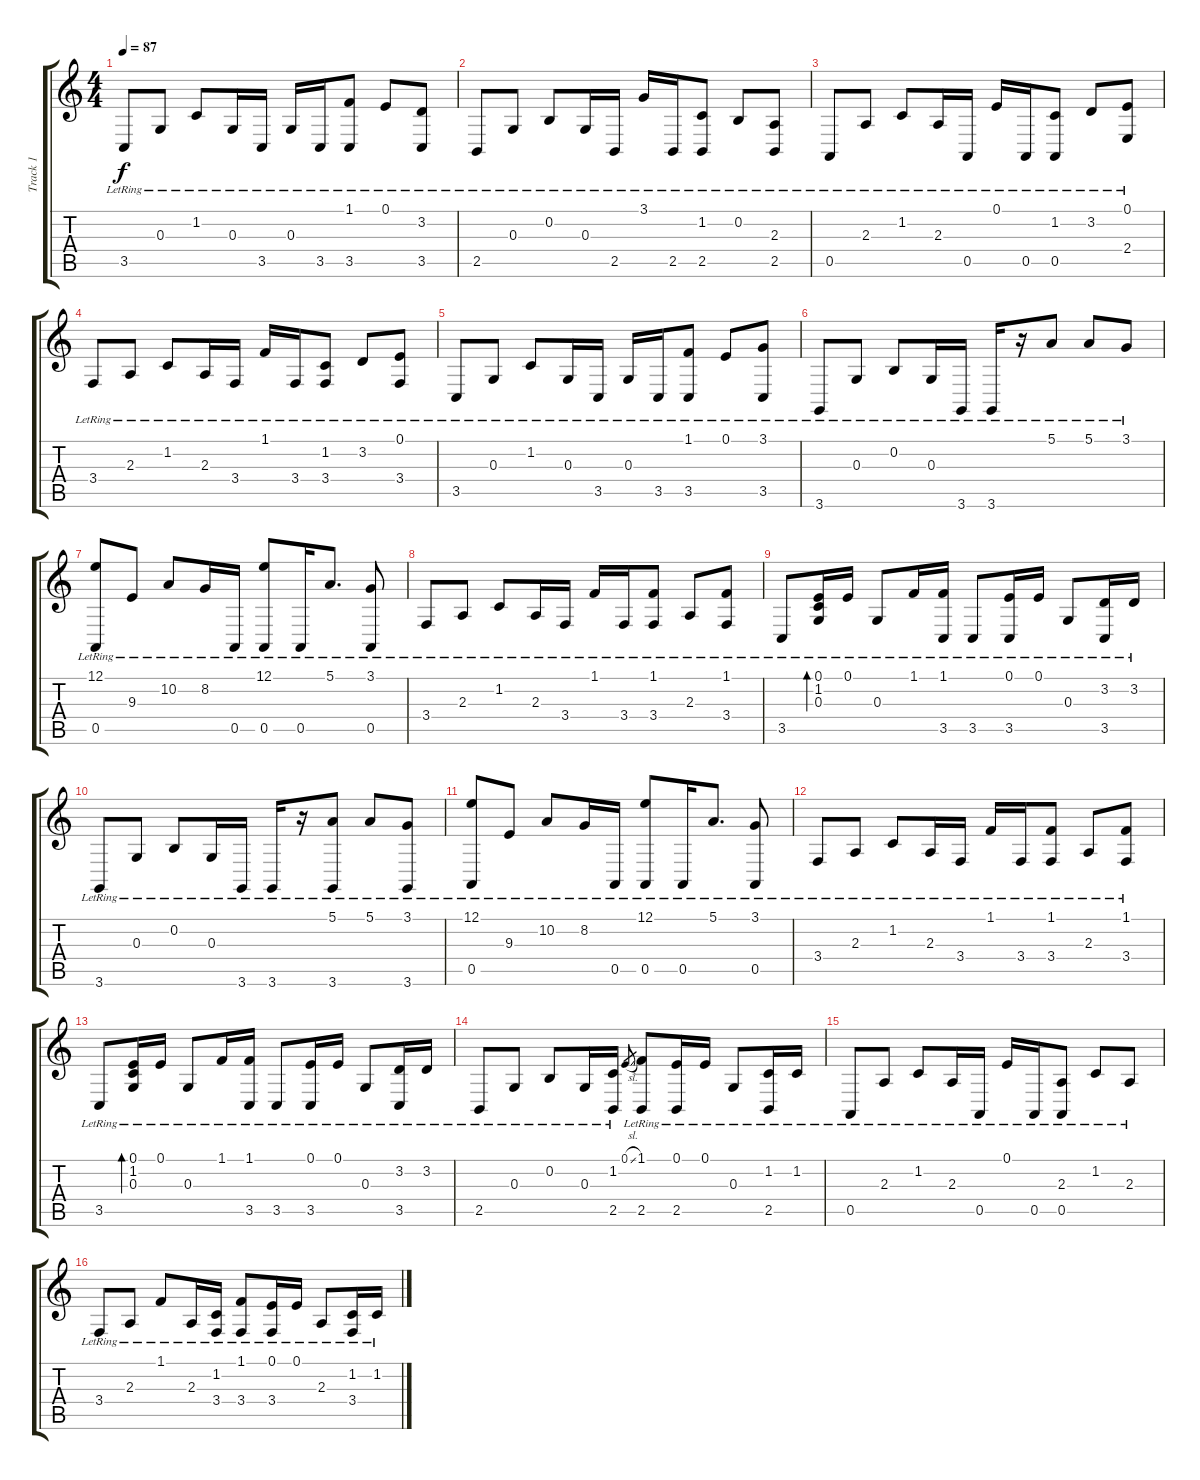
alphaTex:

\track ("Track 1" "Track 1") {instrument acousticgrandpiano bank 127}
\staff {score tabs}
\tuning (E4 B3 G3 D3 A2 E2) {hide}
\ts (4 4)
\tempo 87
\clef g2
\ks c
3.5{lr}.8{dy f} 0.3{lr}.8 1.2{lr}.8 0.3{lr}.16 3.5{lr}.16 0.3{lr}.16 3.5{lr}.16 (1.1{lr} 3.5{lr}).8 0.1{lr}.8 (3.2{lr} 3.5{lr}).8 |
2.5{lr}.8 0.3{lr}.8 0.2{lr}.8 0.3{lr}.16 2.5{lr}.16 3.1{lr}.16 2.5{lr}.16 (1.2{lr} 2.5{lr}).8 0.2{lr}.8 (2.3{lr} 2.5{lr}).8 |
0.5{lr}.8 2.3{lr}.8 1.2{lr}.8 2.3{lr}.16 0.5{lr}.16 0.1{lr}.16 0.5{lr}.16 (1.2{lr} 0.5{lr}).8 3.2{lr}.8 (0.1{lr} 2.4{lr}).8 |
3.4{lr}.8 2.3{lr}.8 1.2{lr}.8 2.3{lr}.16 3.4{lr}.16 1.1{lr}.16 3.4{lr}.16 (1.2{lr} 3.4{lr}).8 3.2{lr}.8 (0.1{lr} 3.4{lr}).8 |
3.5{lr}.8 0.3{lr}.8 1.2{lr}.8 0.3{lr}.16 3.5{lr}.16 0.3{lr}.16 3.5{lr}.16 (1.1{lr} 3.5{lr}).8 0.1{lr}.8 (3.1{lr} 3.5{lr}).8 |
3.6{lr}.8 0.3{lr}.8 0.2{lr}.8 0.3{lr}.16 3.6{lr}.16 3.6{lr}.16 r.16 5.1{lr}.8 5.1{lr}.8 3.1{lr}.8 |
(12.1{lr} 0.5{lr}).8 9.3{lr}.8 10.2{lr}.8 8.2{lr}.16 0.5{lr}.16 (12.1{lr} 0.5{lr}).8 0.5{lr}.16 5.1{lr}.8{d} (3.1{lr} 0.5{lr}).8 |
3.4{lr}.8 2.3{lr}.8 1.2{lr}.8 2.3{lr}.16 3.4{lr}.16 1.1{lr}.16 3.4{lr}.16 (1.1{lr} 3.4{lr}).8 2.3{lr}.8 (1.1{lr} 3.4{lr}).8 |
3.5{lr}.8 (0.1{lr} 1.2{lr} 0.3{lr}).16{bd 120} 0.1{lr}.16 0.3{lr}.8 1.1{lr}.16 (1.1{lr} 3.5{lr}).16 3.5{lr}.8 (0.1{lr} 3.5{lr}).16 0.1{lr}.16 0.3{lr}.8 (3.2{lr} 3.5{lr}).16 3.2{lr}.16 |
3.6{lr}.8 0.3{lr}.8 0.2{lr}.8 0.3{lr}.16 3.6{lr}.16 3.6{lr}.16 r.16 (5.1{lr} 3.6{lr}).8 5.1{lr}.8 (3.1{lr} 3.6{lr}).8 |
(12.1{lr} 0.5{lr}).8 9.3{lr}.8 10.2{lr}.8 8.2{lr}.16 0.5{lr}.16 (12.1{lr} 0.5{lr}).8 0.5{lr}.16 5.1{lr}.8{d} (3.1{lr} 0.5{lr}).8 |
3.4{lr}.8 2.3{lr}.8 1.2{lr}.8 2.3{lr}.16 3.4{lr}.16 1.1{lr}.16 3.4{lr}.16 (1.1{lr} 3.4{lr}).8 2.3{lr}.8 (1.1{lr} 3.4{lr}).8 |
3.5{lr}.8 (0.1{lr} 1.2{lr} 0.3{lr}).16{bd 120} 0.1{lr}.16 0.3{lr}.8 1.1{lr}.16 (1.1{lr} 3.5{lr}).16 3.5{lr}.8 (0.1{lr} 3.5{lr}).16 0.1{lr}.16 0.3{lr}.8 (3.2{lr} 3.5{lr}).16 3.2{lr}.16 |
2.5{lr}.8 0.3{lr}.8 0.2{lr}.8 0.3{lr}.16 (1.2{lr} 2.5{lr}).16 0.1{sl}.8{gr} (1.1{lr} 2.5{lr}).8 (0.1{lr} 2.5{lr}).16 0.1{lr}.16 0.3{lr}.8 (1.2{lr} 2.5{lr}).16 1.2{lr}.16 |
0.5{lr}.8 2.3{lr}.8 1.2{lr}.8 2.3{lr}.16 0.5{lr}.16 0.1{lr}.16 0.5{lr}.16 (2.3{lr} 0.5{lr}).8 1.2{lr}.8 2.3{lr}.8 |
3.4{lr}.8 2.3{lr}.8 1.1{lr}.8 2.3{lr}.16 (1.2{lr} 3.4{lr}).16 (1.1{lr} 3.4{lr}).8 (0.1{lr} 3.4{lr}).16 0.1{lr}.16 2.3{lr}.8 (1.2{lr} 3.4{lr}).16 1.2{lr}.16
